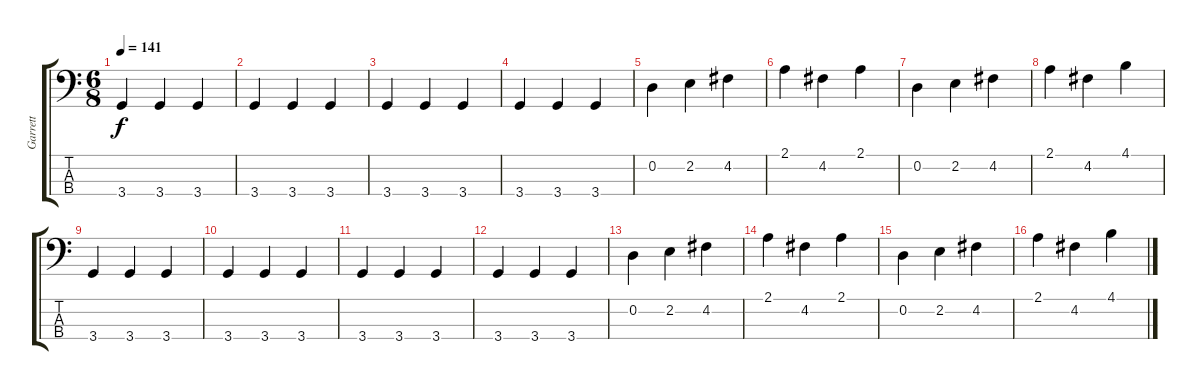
\track ("Garrett" "Garrett") {instrument electricbassfinger}
\staff {score tabs}
\tuning (G2 D2 A1 E1) {hide}
\ts (6 8)
\tempo 141
\clef f4
\ks c
3.4.4{dy f} 3.4.4 3.4.4 |
3.4.4 3.4.4 3.4.4 |
3.4.4 3.4.4 3.4.4 |
3.4.4 3.4.4 3.4.4 |
0.2.4 2.2.4 4.2.4 |
2.1.4 4.2.4 2.1.4 |
0.2.4 2.2.4 4.2.4 |
2.1.4 4.2.4 4.1.4 |
3.4.4 3.4.4 3.4.4 |
3.4.4 3.4.4 3.4.4 |
3.4.4 3.4.4 3.4.4 |
3.4.4 3.4.4 3.4.4 |
0.2.4 2.2.4 4.2.4 |
2.1.4 4.2.4 2.1.4 |
0.2.4 2.2.4 4.2.4 |
2.1.4 4.2.4 4.1.4
